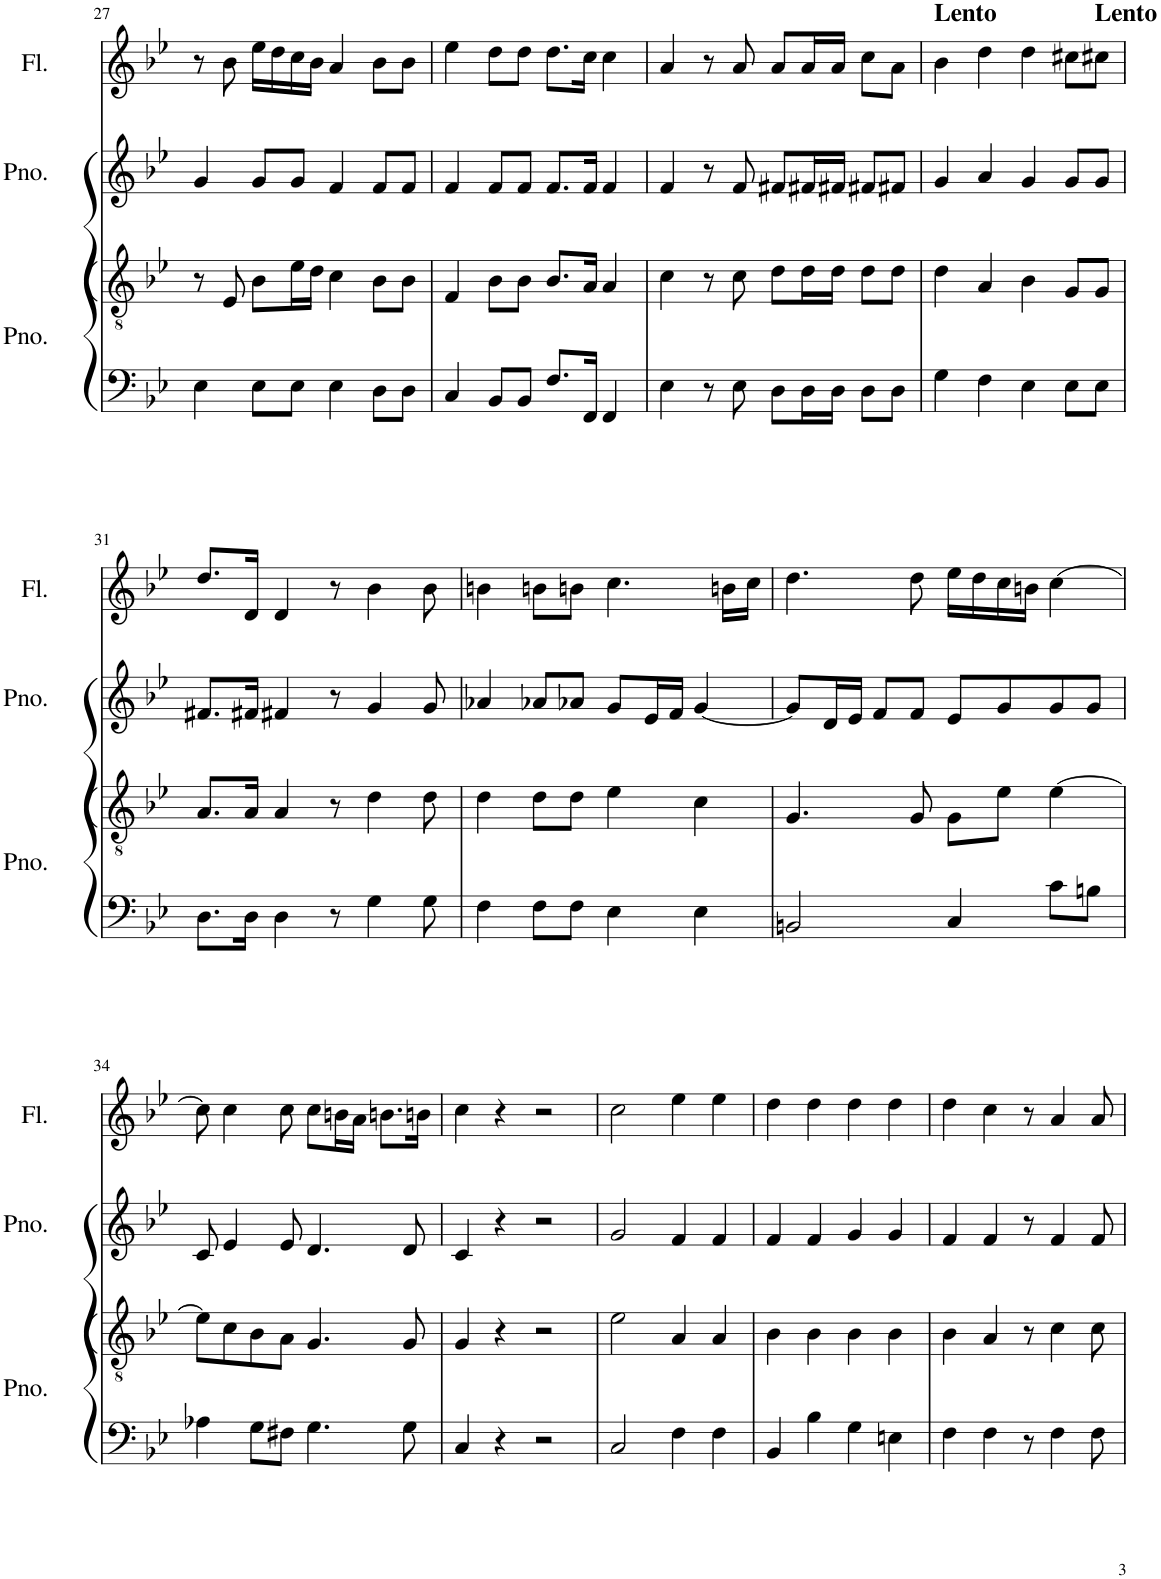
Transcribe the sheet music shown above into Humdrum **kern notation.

**kern	**kern	**kern	**kern
*part3	*part3	*part2	*part1
*staff4	*staff3	*staff2	*staff1
*I"Piano	*	*I"Piano	*I"Flute
*I'Pno.	*	*I'Pno.	*I'Fl.
!!LO:PB:g=z
*clefF4	*clefGv2	*clefG2	*clefG2
*k[b-e-]	*k[b-e-]	*k[b-e-]	*k[b-e-]
*M4/4	*M4/4	*M4/4	*M4/4
=27	=27	=27	=27
4E-\	8r	4g/	8r
.	8E-/	.	8b-\
8E-\L	8B-\L	8g/L	16ee-\LL
.	.	.	16dd\
8E-\J	16e-\L	8g/J	16cc\
.	16d\JJ	.	16b-\JJ
4E-\	4c\	4f/	4a/
8D\L	8B-\L	8f/L	8b-\L
8D\J	8B-\J	8f/J	8b-\J
=28	=28	=28	=28
4C/	4F/	4f/	4ee-\
8BB-/L	8B-\L	8f/L	8dd\L
8BB-/J	8B-\J	8f/J	8dd\J
8.F/L	8.B-/L	8.f/L	8.dd\L
16FF/Jk	16A/Jk	16f/Jk	16cc\Jk
4FF/	4A/	4f/	4cc\
=29	=29	=29	=29
4E-\	4c\	4f/	4a/
8r	8r	8r	8r
8E-\	8c\	8f/	8a/
8D\L	8d\L	8f#X/L	8a/L
16D\L	16d\L	16f#X/L	16a/L
16D\JJ	16d\JJ	16f#X/JJ	16a/JJ
8D\L	8d\L	8f#X/L	8cc\L
8D\J	8d\J	8f#X/J	8a\J
=30	=30	=30	=30
!	!	!	!LO:TX:a:B:t=Lento
4G\	4d\	4g/	4b-\
4F\	4A/	4a/	4dd\
4E-\	4B-\	4g/	4dd\
8E-\L	8G/L	8g/L	8cc#X\L
!	!	!	!LO:TX:a:B:t=Lento
8E-\J	8G/J	8g/J	8cc#X\J
!!LO:LB:g=z
=31	=31	=31	=31
8.D\L	8.A/L	8.f#X/L	8.dd/L
16D\Jk	16A/Jk	16f#X/Jk	16d/Jk
4D\	4A/	4f#X/	4d/
8r	8r	8r	8r
4G\	4d\	4g/	4b-\
8G\	8d\	8g/	8b-\
=32	=32	=32	=32
4F\	4d\	4a-X/	4bn\
8F\L	8d\L	8a-X/L	8bn\L
8F\J	8d\J	8a-X/J	8bn\J
4E-\	4e-\	8g/L	4.cc\
.	.	16e-/L	.
.	.	16f/JJ	.
4E-\	4c\	[4g/	.
.	.	.	16bn\LL
.	.	.	16cc\JJ
=33	=33	=33	=33
2BBn/	4.G/	8g/L]	4.dd\
.	.	16d/L	.
.	.	16e-/JJ	.
.	.	8f/L	.
.	8G/	8f/J	8dd\
4C/	8G\L	8e-/L	16ee-\LL
.	.	.	16dd\
.	8e-\J	8g/	16cc\
.	.	.	16bn\JJ
8c\L	[4e-\	8g/	[4cc\
8Bn\J	.	8g/J	.
!!LO:LB:g=z
=34	=34	=34	=34
4A-X\	8e-\L]	8c/	8cc\]
.	8c\	4e-/	4cc\
8G\L	8B-\	.	.
8F#X\J	8A\J	8e-/	8cc\
4.G\	4.G/	4.d/	8cc\L
.	.	.	16bn\L
.	.	.	16a\JJ
.	.	.	8.bn\L
8G\	8G/	8d/	.
.	.	.	16bn\Jk
=35	=35	=35	=35
4C/	4G/	4c/	4cc\
4r	4r	4r	4r
2r	2r	2r	2r
=36	=36	=36	=36
2C/	2e-\	2g/	2cc\
4F\	4A/	4f/	4ee-\
4F\	4A/	4f/	4ee-\
=37	=37	=37	=37
4BB-/	4B-\	4f/	4dd\
4B-\	4B-\	4f/	4dd\
4G\	4B-\	4g/	4dd\
4En\	4B-\	4g/	4dd\
=38	=38	=38	=38
4F\	4B-\	4f/	4dd\
4F\	4A/	4f/	4cc\
8r	8r	8r	8r
4F\	4c\	4f/	4a/
8F\	8c\	8f/	8a/
=	=	=	=
*-	*-	*-	*-
